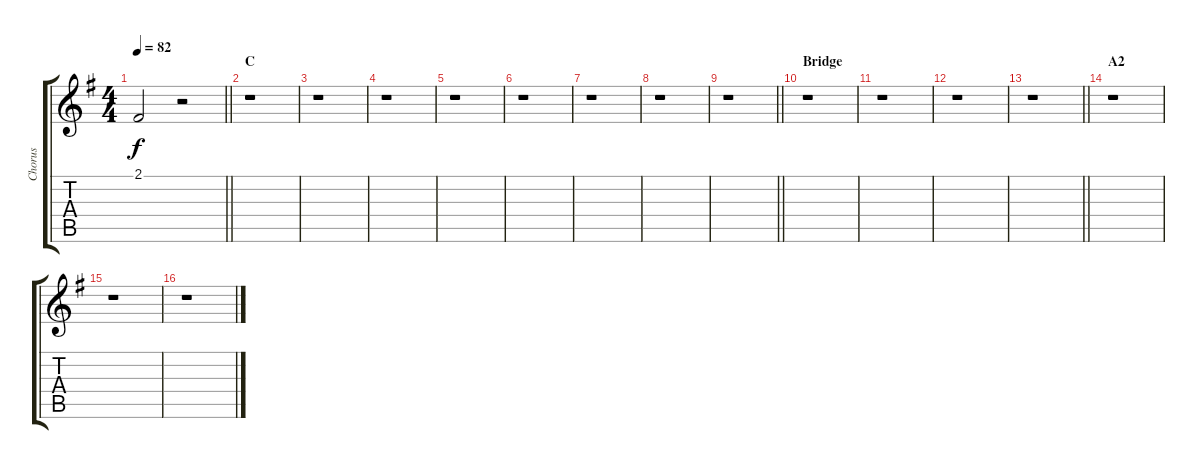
\track ("Chorus" "Chorus") {instrument voiceoohs}
\staff {score tabs}
\tuning (E4 B3 G3 D3 A2 E2) {hide}
\ts (4 4)
\tempo 82
\clef g2
\barLineRight lightlight
\ks g
2.1{t}.2{dy f} r.2 |
\section ("" "C")
r.1 |
r.1 |
r.1 |
r.1 |
r.1 |
r.1 |
r.1 |
\barLineRight lightlight
r.1 |
\section ("" "Bridge")
r.1 |
r.1 |
r.1 |
\barLineRight lightlight
r.1 |
\section ("" "A2")
r.1 |
r.1 |
r.1
